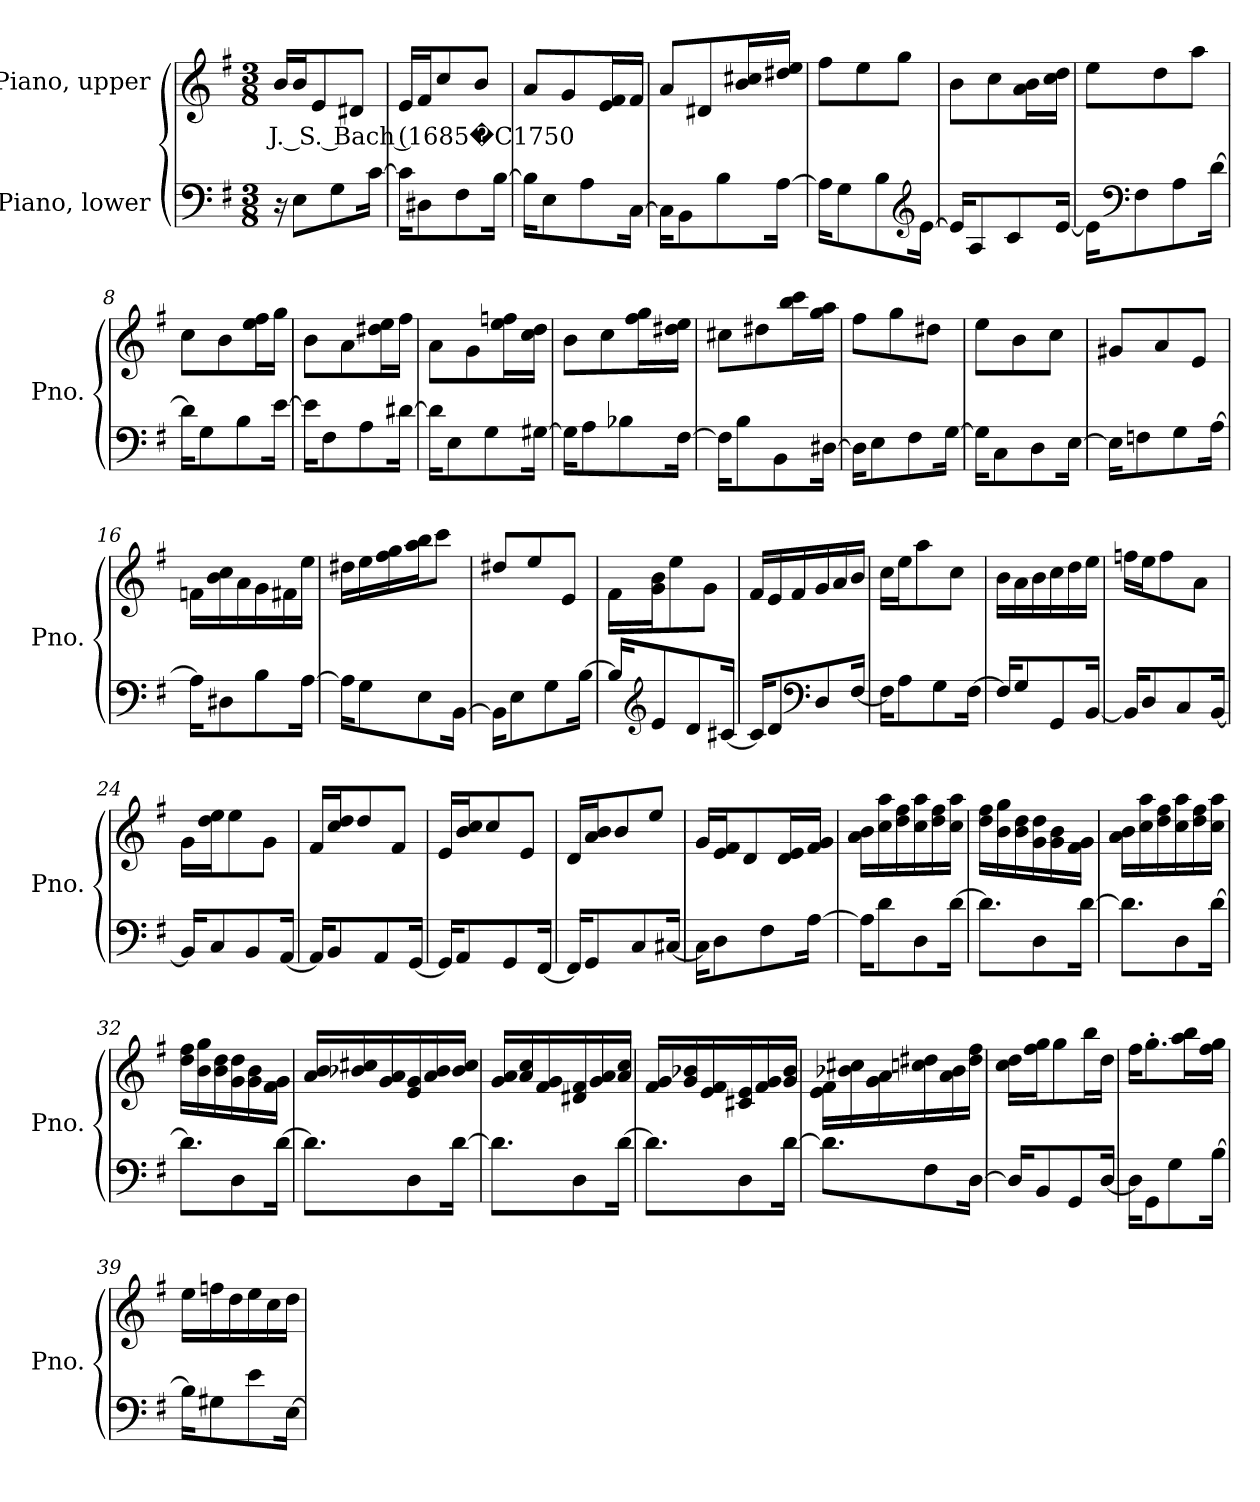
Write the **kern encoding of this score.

**kern	**kern	**text
*part2	*part1	*part1
*staff2	*staff1	*staff1
*I"Piano, lower	*I"Piano, upper	*
*I'Pno.	*I'Pno.	*
*clefF4	*clefG2	*
*k[f#]	*k[f#]	*
*M3/8	*M3/8	*
*MM60	*MM60	*
=1	=1	=1
!	!	!LO:LY:b
16r	16b/LL	J. S. Bach (1685�C1750
8E\L	16b/J	.
.	8e/	.
8G\	.	.
.	8d#X/J	.
[16c\Jk	.	.
=2	=2	=2
16c\KL]	16e/LL	.
8D#X\	16f#/J	.
.	8cc/	.
8F#\	.	.
.	8b/J	.
[16B\Jk	.	.
=3	=3	=3
16B\KL]	8a/L	.
8E\	.	.
.	8g/	.
8A\	.	.
.	16e/ 16f#/L	.
[16C\Jk	16f#/JJ	.
=4	=4	=4
16C\KL]	8a/L	.
8BB\	.	.
.	8d#X/	.
8B\	.	.
.	16b/ 16cc#X/L	.
[16A\Jk	16dd#X/ 16ee/JJ	.
!!LO:LB:g=z
=5	=5	=5
16A\KL]	8ff#\L	.
8G\	.	.
.	8ee\	.
8B\	.	.
.	8gg\J	.
*clefG2	*	*
[16e\Jk	.	.
=6	=6	=6
16e/KL]	8b\L	.
8A/	.	.
.	8cc\	.
8c/	.	.
.	16a\ 16b\L	.
[16e/Jk	16cc\ 16dd\JJ	.
=7	=7	=7
16e\KL]	8ee\L	.
*clefF4	*	*
8F#\	.	.
.	8dd\	.
8A\	.	.
.	8aa\J	.
[16d\Jk	.	.
=8	=8	=8
16d\KL]	8cc\L	.
8G\	.	.
.	8b\	.
8B\	.	.
.	16ee\ 16ff#\L	.
[16e\Jk	16gg\JJ	.
=9	=9	=9
16e\KL]	8b\L	.
8F#\	.	.
.	8a\	.
8A\	.	.
.	16dd#X\ 16ee\L	.
[16d#X\Jk	16ff#\JJ	.
=10	=10	=10
16d#\KL]	8a\L	.
8E\	.	.
.	8g\	.
8G\	.	.
.	16ee\ 16ffn\L	.
[16G#X\Jk	16cc\ 16dd\JJ	.
!!LO:LB:g=z
=11	=11	=11
16G#\KL]	8b\L	.
8A\	.	.
.	8cc\	.
8B-X\	.	.
.	16ff#\ 16gg\L	.
[16F#\Jk	16dd#X\ 16ee\JJ	.
=12	=12	=12
16F#\KL]	8cc#X\L	.
8B\	.	.
.	8dd#X\	.
8BB\	.	.
.	16bb\ 16ccc\L	.
[16D#X\Jk	16gg\ 16aa\JJ	.
=13	=13	=13
16D#\KL]	8ff#\L	.
8E\	.	.
.	8gg\	.
8F#\	.	.
.	8dd#X\J	.
[16G\Jk	.	.
=14	=14	=14
16G\KL]	8ee\L	.
8C\	.	.
.	8b\	.
8D\	.	.
.	8cc\J	.
[16E\Jk	.	.
=15	=15	=15
16E\KL]	8g#X/L	.
8Fn\	.	.
.	8a/	.
8G\	.	.
.	8e/J	.
[16A\Jk	.	.
=16	=16	=16
16A\KL]	16fn\LL	.
8D#X\	16b\ 16cc\	.
.	16a\	.
8B\	16g\	.
.	16f#X\	.
[16A\Jk	16ee\JJ	.
!!LO:LB:g=z
=17	=17	=17
16A\KL]	16dd#X\LL	.
8G\	16ee\	.
.	16ff#\ 16gg\	.
8E\	16aa\ 16bb\J	.
.	8ccc\J	.
[16BB\Jk	.	.
=18	=18	=18
16BB\KL]	8dd#X/L	.
8E\	.	.
.	8ee/	.
8G\	.	.
.	8e/J	.
[16B\Jk	.	.
=19	=19	=19
16B/KL]	16f#\LL	.
*clefG2	*	*
8e/	16g\ 16b\J	.
.	8ee\	.
8d/	.	.
.	8g\J	.
[16c#X/Jk	.	.
=20	=20	=20
16c#/KL]	16f#/LL	.
8d/	16e/	.
.	16f#/	.
*clefF4	*	*
8D/	16g/	.
.	16a/	.
[16F#/Jk	16b/JJ	.
=21	=21	=21
16F#\KL]	16cc\LL	.
8A\	16ee\J	.
.	8aa\	.
8G\	.	.
.	8cc\J	.
[16F#\Jk	.	.
=22	=22	=22
16F#/KL]	16b\LL	.
8G/	16a\	.
.	16b\	.
8GG/	16cc\	.
.	16dd\	.
[16BB/Jk	16ee\JJ	.
!!LO:LB:g=z
=23	=23	=23
16BB/KL]	16ffn\LL	.
8D/	16ee\J	.
.	8ff\	.
8C/	.	.
.	8a\J	.
[16BB/Jk	.	.
=24	=24	=24
16BB/KL]	16g\LL	.
8C/	16dd\ 16ee\J	.
.	8ee\	.
8BB/	.	.
.	8g\J	.
[16AA/Jk	.	.
=25	=25	=25
16AA/KL]	16f#/LL	.
8BB/	16cc/ 16dd/J	.
.	8dd/	.
8AA/	.	.
.	8f#/J	.
[16GG/Jk	.	.
=26	=26	=26
16GG/KL]	16e/LL	.
8AA/	16b/ 16cc/J	.
.	8cc/	.
8GG/	.	.
.	8e/J	.
[16FF#/Jk	.	.
=27	=27	=27
16FF#/KL]	16d/LL	.
8GG/	16a/ 16b/J	.
.	8b/	.
8C/	.	.
.	8ee/J	.
[16C#X/Jk	.	.
=28	=28	=28
16C#\KL]	16g/LL	.
8D\	16e/ 16f#/J	.
.	8d/	.
8F#\	.	.
.	16d/ 16e/L	.
[16A\Jk	16f#/ 16g/JJ	.
!!LO:LB:g=z
=29	=29	=29
16A\KL]	16a\ 16b\LL	.
8d\	16cc\ 16aa\	.
.	16dd\ 16ff#\	.
8D\	16cc\ 16aa\	.
.	16dd\ 16ff#\	.
[16d\Jk	16cc\ 16aa\JJ	.
=30	=30	=30
8.d\L]	16dd\ 16ff#\LL	.
.	16b\ 16gg\	.
.	16b\ 16dd\	.
8D\	16g\ 16dd\	.
.	16g\ 16b\	.
[16d\Jk	16f#\ 16g\JJ	.
=31	=31	=31
8.d\L]	16a\ 16b\LL	.
.	16cc\ 16aa\	.
.	16dd\ 16ff#\	.
8D\	16cc\ 16aa\	.
.	16dd\ 16ff#\	.
[16d\Jk	16cc\ 16aa\JJ	.
=32	=32	=32
8.d\L]	16dd\ 16ff#\LL	.
.	16b\ 16gg\	.
.	16b\ 16dd\	.
8D\	16g\ 16dd\	.
.	16g\ 16b\	.
[16d\Jk	16f#\ 16g\JJ	.
=33	=33	=33
8.d\L]	16a/ 16b/LL	.
.	16b-X/ 16cc#X/	.
.	16g/ 16a/	.
8D\	16e/ 16g/	.
.	16a/ 16b-/	.
[16d\Jk	16b-/ 16cc#/JJ	.
!!LO:PB:g=z
=34	=34	=34
8.d\L]	16g/ 16a/LL	.
.	16a/ 16cc/	.
.	16f#/ 16g/	.
8D\	16d#X/ 16f#/	.
.	16g/ 16a/	.
[16d\Jk	16a/ 16cc/JJ	.
=35	=35	=35
8.d\L]	16f#/ 16g/LL	.
.	16g/ 16b-X/	.
.	16e/ 16f#/	.
8D\	16c#X/ 16e/	.
.	16f#/ 16g/	.
[16d\Jk	16g/ 16b-/JJ	.
=36	=36	=36
8.d\L]	16e\ 16f#\LL	.
.	16b-X\ 16cc#X\	.
.	16g\ 16a\	.
8F#\	16ccn\ 16dd#X\	.
.	16a\ 16b-\	.
[16D\Jk	16dd#\ 16ff#\JJ	.
=37	=37	=37
16D/KL]	16cc\ 16dd\LL	.
8BB/	16ff#\ 16gg\J	.
.	8gg\	.
8GG/	.	.
.	16bb\L	.
[16D/Jk	16dd\JJ	.
!!LO:LB:g=z
=38	=38	=38
16D\KL]	16ff#\KL	.
8GG\	8.gg'\	.
8G\	.	.
.	16aa\ 16bb\L	.
[16B\Jk	16ff#\ 16gg\JJ	.
=39	=39	=39
16B\KL]	16ee\LL	.
8G#X\	16ffn\	.
.	16dd\	.
8e\	16ee\	.
.	16cc\	.
[16E\Jk	16dd\JJ	.
=	=	=
*-	*-	*-
